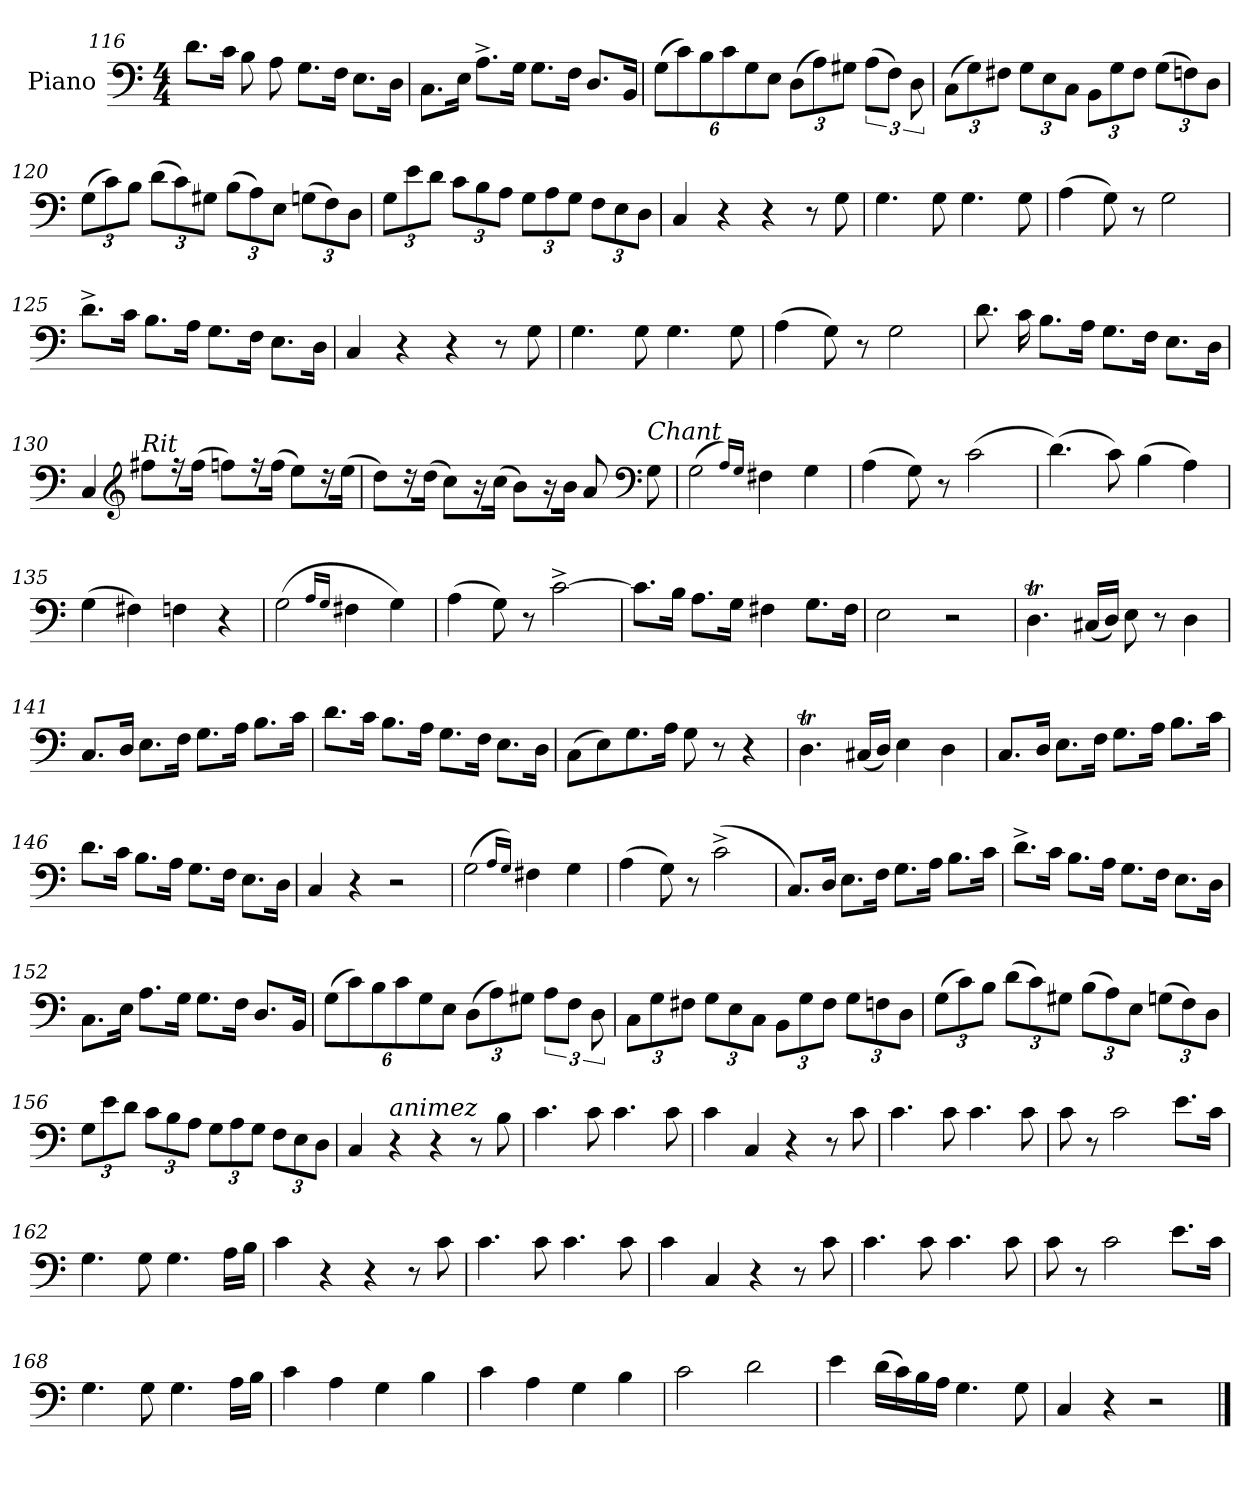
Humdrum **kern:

**kern
*part1
*staff1
*I"Piano
*I'Pno
*clefF4
*k[]
*C:
*M4/4
=116
8.d\L
16c\Jk
8B\
8A\
8.G\L
16F\Jk
8.E\L
16D\Jk
!!LO:LB:g=z
=117
8.C\L
16E\Jk
8.A^>\L
16G\Jk
8.G\L
16F\Jk
8.D/L
16BB/Jk
=118
(>12G\L
12c\)
12B\
12c\
12G\
12E\J
(>12D\L
12A\)
12G#X\J
(>12A\L
12F\J)
12D\
=119
(>12C\L
12G\)
12F#X\J
12G\L
12E\
12C\J
12BB\L
12G\
12F#\J
(>12G\L
12Fn\)
12D\J
=120
(>12G\L
12c\)
12B\J
(>12d\L
12c\)
12G#X\J
(>12B\L
12A\)
12E\J
(>12Gn\L
12F\)
12D\J
!!LO:LB:g=z
=121
12G\L
12e\
12d\J
12c\L
12B\
12A\J
12G\L
12A\
12G\J
12F\L
12E\
12D\J
=122
4C/
4r
4r
8r
8G\
=123
4.G\
8G\
4.G\
8G\
=124
(>4A\
8G\)
8r
2G\
=125
8.d^>\L
16c\Jk
8.B\L
16A\Jk
8.G\L
16F\Jk
8.E\L
16D\Jk
!!LO:LB:g=z
=126
4C/
4r
4r
8r
8G\
=127
4.G\
8G\
4.G\
8G\
=128
(>4A\
8G\)
8r
2G\
=129
8.d\
16c\
8.B\L
16A\Jk
8.G\L
16F\Jk
8.E\L
16D\Jk
=130
4C/
*clefG2
!LO:TX:a:i:t=Rit
8ff#X\L
16r
(>16ff#\Jk
8ffn\L)
16r
(>16ff\Jk
8ee\L)
16r
(>16ee\Jk
!!LO:LB:g=z
=131
8dd\L)
16r
(>16dd\Jk
8cc\L)
16r
(>16cc\Jk
8b\L)
16r
16b\Jk
8a/
*clefF4
!LO:TX:a:i:t=Chant
8G\
=132
(>2G\
16qqA/LL)
16qqG/JJ
4F#X\
4G\
=133
(>4A\
8G\)
8r
(>2c\
=134
(>4.d\)
8c\)
(>4B\
4A\)
=135
(>4G\
4F#X\)
4Fn\
4r
=136
(>2G\
16qqA/LL
16qqG/JJ
4F#X\
4G\)
!!LO:LB:g=z
=137
(>4A\
8G\)
8r
[2c^>\
=138
8.c\L]
16B\Jk
8.A\L
16G\Jk
4F#X\
8.G\L
16F#\Jk
=139
2E\
2r
=140
4.DT\
(<16C#X/LL
16D/JJ)
8E\
8r
4D\
=141
8.C/L
16D/Jk
8.E\L
16F\Jk
8.G\L
16A\Jk
8.B\L
16c\Jk
!!LO:LB:g=z
=142
8.d\L
16c\Jk
8.B\L
16A\Jk
8.G\L
16F\Jk
8.E\L
16D\Jk
=143
(>8C\L
8E\)
8.G\
16A\Jk
8G\
8r
4r
=144
4.DT\
(<16C#X/LL
16D/JJ)
4E\
4D\
=145
8.C/L
16D/Jk
8.E\L
16F\Jk
8.G\L
16A\Jk
8.B\L
16c\Jk
=146
8.d\L
16c\Jk
8.B\L
16A\Jk
8.G\L
16F\Jk
8.E\L
16D\Jk
!!LO:LB:g=z
=147
4C/
4r
2r
=148
(>2G\
16qqA/LL
16qqG/JJ)
4F#X\
4G\
=149
(>4A\
8G\)
8r
(>2c^>\
=150
8.C/L)
16D/Jk
8.E\L
16F\Jk
8.G\L
16A\Jk
8.B\L
16c\Jk
=151
8.d^>\L
16c\Jk
8.B\L
16A\Jk
8.G\L
16F\Jk
8.E\L
16D\Jk
!!LO:PB:g=z
=152
8.C\L
16E\Jk
8.A\L
16G\Jk
8.G\L
16F\Jk
8.D/L
16BB/Jk
=153
(>12G\L
12c\)
12B\
12c\
12G\
12E\J
(>12D\L
12A\)
12G#X\J
12A\L
12F\J
12D\
=154
12C\L
12G\
12F#X\J
12G\L
12E\
12C\J
12BB\L
12G\
12F#\J
12G\L
12Fn\
12D\J
=155
(>12G\L
12c\)
12B\J
(>12d\L
12c\)
12G#X\J
(>12B\L
12A\)
12E\J
(>12Gn\L
12F\)
12D\J
!!LO:LB:g=z
=156
12G\L
12e\
12d\J
12c\L
12B\
12A\J
12G\L
12A\
12G\J
12F\L
12E\
12D\J
=157
4C/
!LO:TX:a:i:t=animez
4r
4r
8r
8B\
=158
4.c\
8c\
4.c\
8c\
=159
4c\
4C/
4r
8r
8c\
=160
4.c\
8c\
4.c\
8c\
!!LO:LB:g=z
=161
8c\
8r
2c\
8.e\L
16c\Jk
=162
4.G\
8G\
4.G\
16A\LL
16B\JJ
=163
4c\
4r
4r
8r
8c\
=164
4.c\
8c\
4.c\
8c\
=165
4c\
4C/
4r
8r
8c\
=166
4.c\
8c\
4.c\
8c\
!!LO:LB:g=z
=167
8c\
8r
2c\
8.e\L
16c\Jk
=168
4.G\
8G\
4.G\
16A\LL
16B\JJ
=169
4c\
4A\
4G\
4B\
=170
4c\
4A\
4G\
4B\
=171
2c\
2d\
=172
4e\
(>16d\LL
16c\)
16B\
16A\JJ
4.G\
8G\
!!LO:LB:g=z
=173
4C/
4r
2r
==
*-
